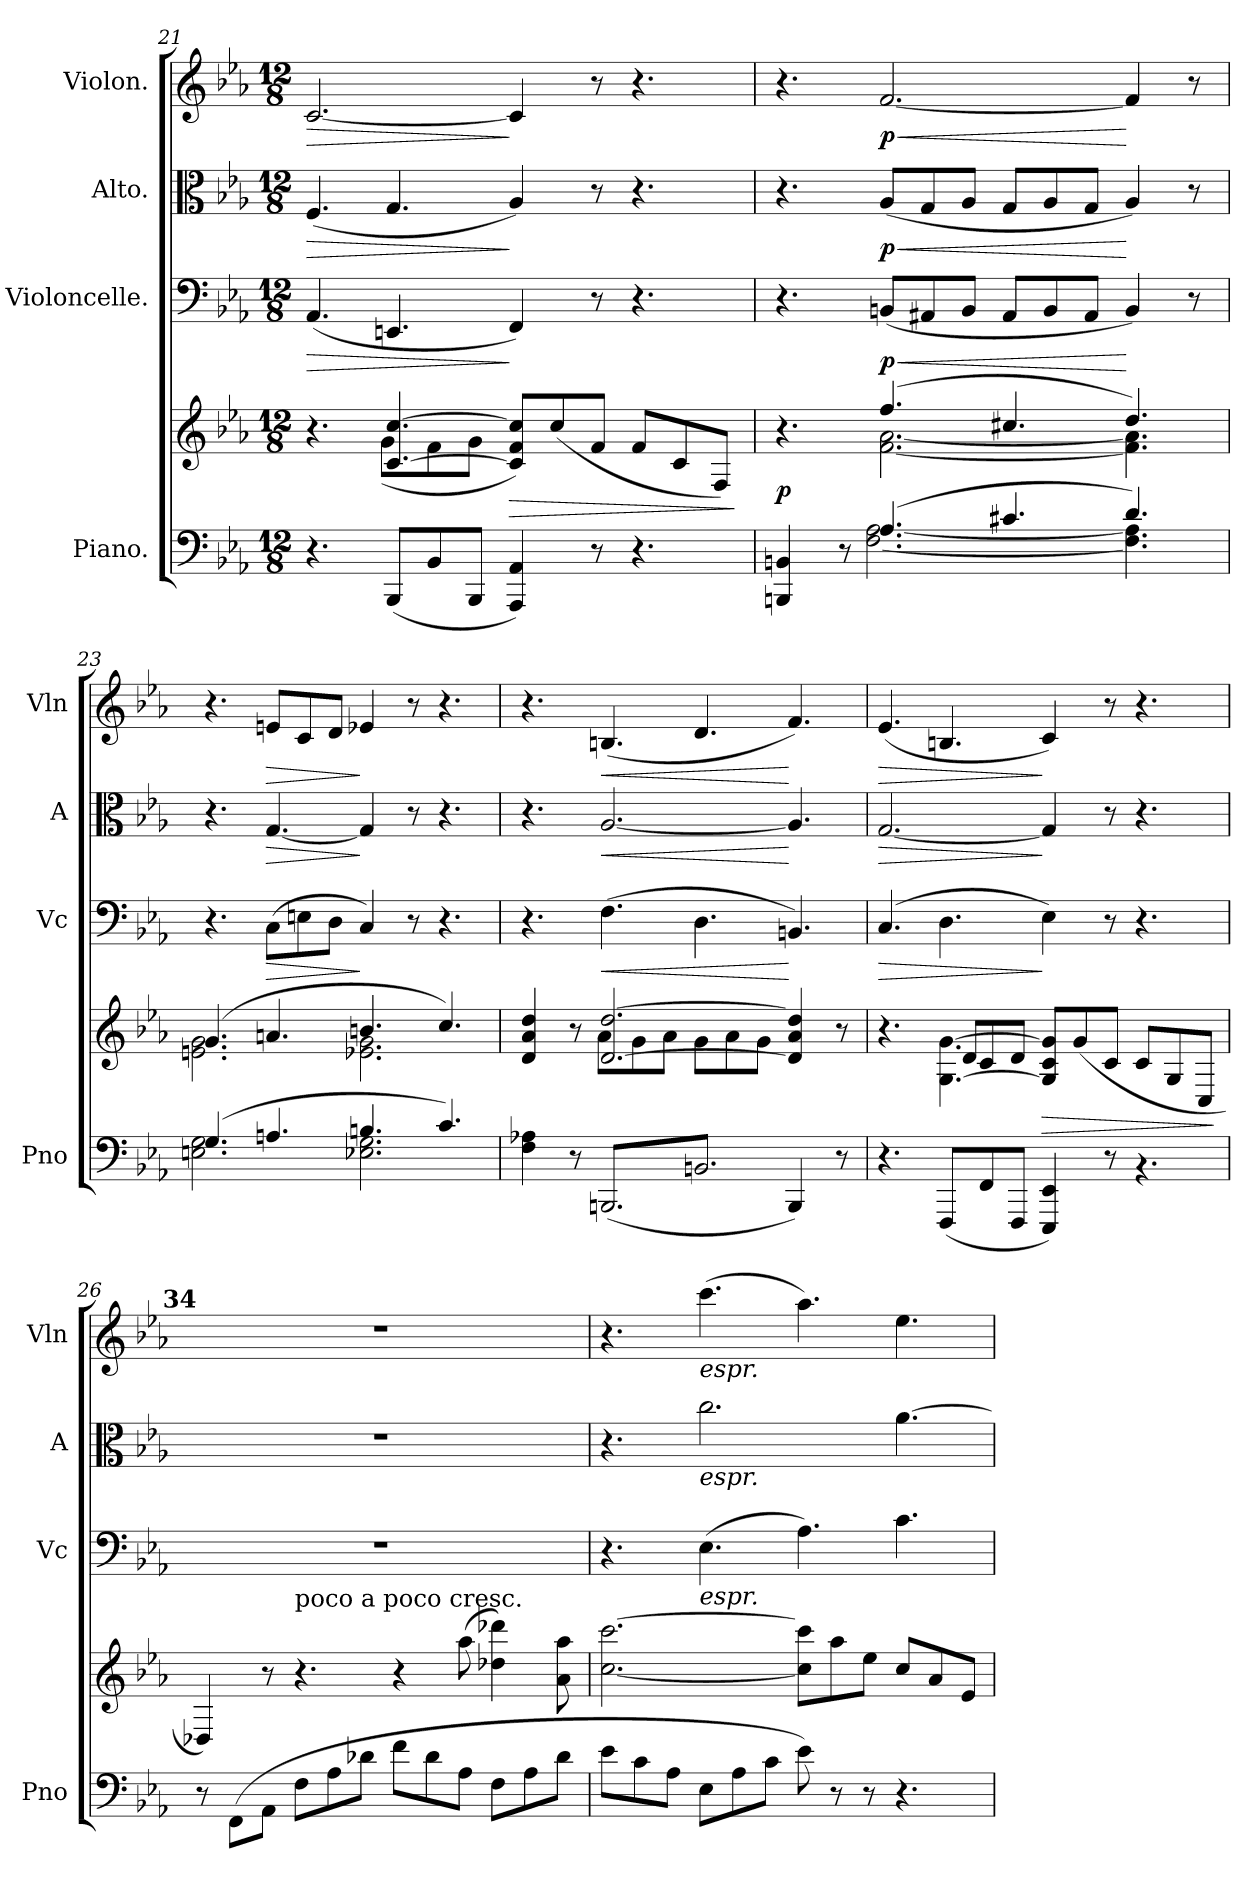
**kern	**kern	**dynam	**kern	**dynam	**kern	**dynam	**kern	**dynam
*part4	*part4	*part4	*part3	*part3	*part2	*part2	*part1	*part1
*staff5	*staff4	*staff4/5	*staff3	*staff3	*staff2	*staff2	*staff1	*staff1
*I"Piano.	*	*	*I"Violoncelle.	*	*I"Alto.	*	*I"Violon.	*
*I'Pno	*	*	*I'Vc	*	*I'A	*	*I'Vln	*
*clefF4	*clefG2	*	*clefF4	*	*clefC3	*	*clefG2	*
*k[b-e-a-]	*k[b-e-a-]	*	*k[b-e-a-]	*	*k[b-e-a-]	*	*k[b-e-a-]	*
*c:	*c:	*	*c:	*	*c:	*	*c:	*
*M12/8	*M12/8	*	*M12/8	*	*M12/8	*	*M12/8	*
=21	=21	=21	=21	=21	=21	=21	=21	=21
*	*^	*	*	*	*	*	*	*
!	!	!	!	!	!LO:HP:b	!	!LO:HP:b	!	!LO:HP:b
4.r	4.r	4.ryy	.	(4.AA-/	>	(4.F/	>	[2.c/	>
(8BBB-/L	[4.c/ [4.cc/	(8g\L	.	4.EEn/	.	4.G/	.	.	.
8BB-/	.	8f\	.	.	.	.	.	.	.
8BBB-/J	.	8g\J	.	.	.	.	.	.	.
!	!	!	!LO:HP:b	!	!	!	!	!	!
4AAA-/ 4AA-/)	8c]/ 8f/ 8cc]/L)	2.ryy	>	4FF/)	]	4A-/)	]	4c/]	]
.	(>8cc/	.	.	.	.	.	.	.	.
8r	8f/J	.	.	8r	.	8r	.	8r	.
4.r	8f/L	.	.	4.r	.	4.r	.	4.r	.
.	8c/	.	.	.	.	.	.	.	.
.	8F/J)	.	.	.	.	.	.	.	.
*	*v	*v	*	*	*	*	*	*	*
.	.	]	.	.	.	.	.	.
=22	=22	=22	=22	=22	=22	=22	=22	=22
*^	*^	*	*	*	*	*	*	*
4BBBn/ 4BBn/	4.ryy	4.r	4.ryy	p	4.r	.	4.r	.	4.r	.
8r	.	.	.	.	.	.	.	.	.	.
!	!	!	!	!	!	!LO:HP:b	!	!LO:HP:b	!	!LO:HP:b
(4.A-/	[2.F\ [2.A-\	(4.ff/	[2.f\ [2.a-\	.	(8BBn/L	< p	(8A-/L	< p	[2.f/	< p
.	.	.	.	.	8AA#X/	.	8G/	.	.	.
.	.	.	.	.	8BB/J	.	8A-/J	.	.	.
4.c#X/	.	4.cc#X/	.	.	8AA#/L	.	8G/L	.	.	.
.	.	.	.	.	8BB/	.	8A-/	.	.	.
.	.	.	.	.	8AA#/J	.	8G/J	.	.	.
4.d/)	4.F]\ 4.A-]\	4.dd/)	4.f]\ 4.a-]\	.	4BB/)	[	4A-/)	[	4f/]	[
.	.	.	.	.	8r	.	8r	.	8r	.
=23	=23	=23	=23	=23	=23	=23	=23	=23	=23	=23
(4.G/	2.En\ 2.G\	(4.g/	2.en\ 2.g\	.	4.r	.	4.r	.	4.r	.
!	!	!	!	!	!	!LO:HP:b	!	!LO:HP:b	!	!LO:HP:b
4.An/	.	4.an/	.	.	(8C\L	>	[4.G/	>	8en/L	>
.	.	.	.	.	8En\	.	.	.	8c/	.
.	.	.	.	.	8D\J	.	.	.	8d/J	.
4.Bn/	2.E-X\ 2.G\	4.bn/	2.e-X\ 2.g\	.	4C/)	]	4G/]	]	4e-X/	]
.	.	.	.	.	8r	.	8r	.	8r	.
4.c/)	.	4.cc/)	.	.	4.r	.	4.r	.	4.r	.
*v	*v	*	*	*	*	*	*	*	*	*
=24	=24	=24	=24	=24	=24	=24	=24	=24	=24
4F\ 4A-X\	4d/ 4a-/ 4dd/	4.ryy	.	4.r	.	4.r	.	4.r	.
8r	8r	.	.	.	.	.	.	.	.
!	!	!	!	!	!LO:HP:b	!	!LO:HP:b	!	!LO:HP:b
*tremolo	*	*	*	*	*	*	*	*	*
(8BBBn/L	[2.d/ [2.dd/	8a-\L	.	(4.F\	<	[2.A-/	<	(4.Bn/	<
8BBn/	.	8g\	.	.	.	.	.	.	.
8BBBn/	.	8a-\J	.	.	.	.	.	.	.
8BBn/	.	8g\L	.	4.D\	.	.	.	4.d/	.
8BBBn/	.	8a-\	.	.	.	.	.	.	.
8BBn/J	.	8g\J	.	.	.	.	.	.	.
*Xtremolo	*	*	*	*	*	*	*	*	*
4BBB/)	4d]/ 4a-/ 4dd]/	4.ryy	.	4.BBn/)	[	4.A-/]	[	4.f/)	[
.	.	.	.	.	.	.	.	.	.
8r	8r	.	.	.	.	.	.	.	.
=25	=25	=25	=25	=25	=25	=25	=25	=25	=25
!	!	!	!	!	!LO:HP:b	!	!LO:HP:b	!	!LO:HP:b
4.r	4.r	4.ryy	.	(4.C/	>	[2.G/	>	(4.e-/	>
(8FFF/L	[4.G\ [4.g\	8d/L	.	4.D\	.	.	.	4.Bn/	.
8FF/	.	8c/	.	.	.	.	.	.	.
8FFF/J	.	8d/J	.	.	.	.	.	.	.
!	!	!	!LO:HP:b	!	!	!	!	!	!
4EEE-/ 4EE-/)	8G]/ 8c/ 8g]/L	2.ryy	>	4E-\)	]	4G/]	]	4c/)	]
.	(>8g/	.	.	.	.	.	.	.	.
8r	8c/J	.	.	8r	.	8r	.	8r	.
4.rBB	8c/L	.	.	4.r	.	4.r	.	4.r	.
.	8G/	.	.	.	.	.	.	.	.
.	8C/J	.	.	.	.	.	.	.	.
*	*v	*v	*	*	*	*	*	*	*
.	.	]	.	.	.	.	.	.
=26	=26	=26	=26	=26	=26	=26	=26	=26
!	!	!	!	!	!	!	!LO:TX:a:B:rj:t=34	!
8r	4D-X/)	.	1.r	.	1.r	.	1.r	.
(>8FF\L	.	.	.	.	.	.	.	.
8AA-\J	8r	.	.	.	.	.	.	.
!	!LO:TX:t=poco a poco cresc.	!	!	!	!	!	!	!
8F\L	4.r	.	.	.	.	.	.	.
8A-\	.	.	.	.	.	.	.	.
8d-X\J	.	.	.	.	.	.	.	.
8f\L	4r	.	.	.	.	.	.	.
8d-\	.	.	.	.	.	.	.	.
8A-\J	(8aa-\	.	.	.	.	.	.	.
8F\L	4dd-X\ 4ddd-X\)	.	.	.	.	.	.	.
8A-\	.	.	.	.	.	.	.	.
8d-\J	8a-\ 8aa-\	.	.	.	.	.	.	.
=27	=27	=27	=27	=27	=27	=27	=27	=27
8e-\L	[2.cc\ [2.ccc\	.	4.r	.	4.r	.	4.r	.
8c\	.	.	.	.	.	.	.	.
8A-\J	.	.	.	.	.	.	.	.
!	!	!	!	!	!	!	!LO:TX:b:i:t=espr.	!
!	!	!	!	!	!LO:TX:b:i:t=espr.	!	!	!
!	!	!	!LO:TX:b:i:t=espr.	!	!	!	!	!
8E-\L	.	.	(4.E-\	.	2.cc\	.	(4.ccc\	.
8A-\	.	.	.	.	.	.	.	.
8c\J	.	.	.	.	.	.	.	.
8e-\)	8cc]\ 8ccc]\L	.	4.A-\)	.	.	.	4.aa-\)	.
8r	8aa-\	.	.	.	.	.	.	.
8r	8ee-\J	.	.	.	.	.	.	.
4.r	8cc/L	.	4.c\	.	[4.a-\	.	4.ee-\	.
.	8a-/	.	.	.	.	.	.	.
.	8e-/J	.	.	.	.	.	.	.
=	=	=	=	=	=	=	=	=
*-	*-	*-	*-	*-	*-	*-	*-	*-
